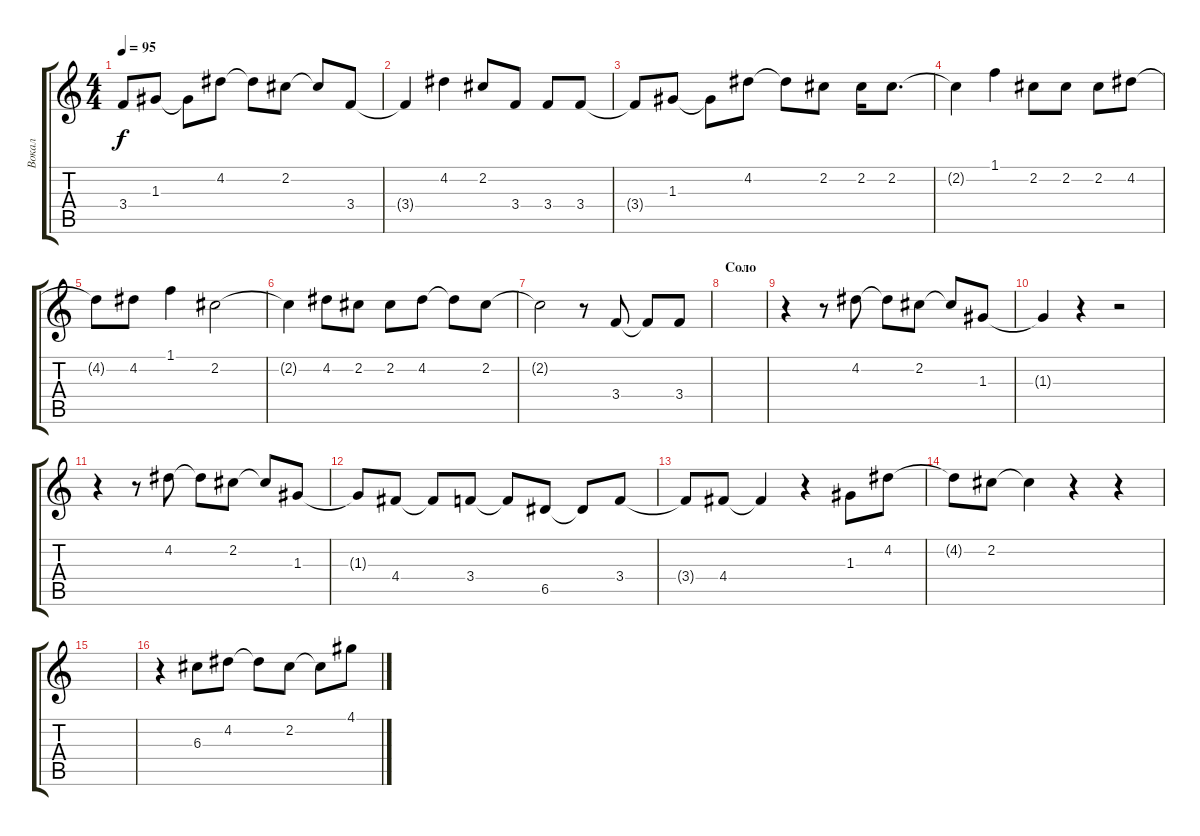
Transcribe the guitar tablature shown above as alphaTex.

\track ("Вокал" "Вокал") {instrument acousticguitarsteel}
\staff {score tabs}
\tuning (E4 B3 G3 D3 A2 E2) {hide}
\ts (4 4)
\tempo 95
\clef g2
\ks c
3.4{t}.8{dy f} 1.3.8 1.3{t}.8 4.2.8 4.2{t}.8 2.2.8 2.2{t}.8 3.4.8 |
3.4{t}.4 4.2.4 2.2.8 3.4.8 3.4.8 3.4.8 |
3.4{t}.8 1.3.8 1.3{t}.8 4.2.8 4.2{t}.8 2.2.8 2.2.16 2.2.8{d} |
2.2{t}.4 1.1.4 2.2.8 2.2.8 2.2.8 4.2.8 |
4.2{t}.8 4.2.8 1.1.4 2.2.2 |
2.2{t}.4 4.2.8 2.2.8 2.2.8 4.2.8 4.2{t}.8 2.2.8 |
2.2{t}.2 r.8 3.4.8 3.4{t}.8 3.4.8 |
\section ("" "Соло")
|
r.4 r.8 4.2.8 4.2{t}.8 2.2.8 2.2{t}.8 1.3.8 |
1.3{t}.4 r.4 r.2 |
r.4 r.8 4.2.8 4.2{t}.8 2.2.8 2.2{t}.8 1.3.8 |
1.3{t}.8 4.4.8 4.4{t}.8 3.4.8 3.4{t}.8 6.5.8 6.5{t}.8 3.4.8 |
3.4{t}.8 4.4.8 4.4{t}.4 r.4 1.3.8 4.2.8 |
4.2{t}.8 2.2.8 2.2{t}.4 r.4 r.4 |
|
r.4 6.3.8 4.2.8 4.2{t}.8 2.2.8 2.2{t}.8 4.1.8
